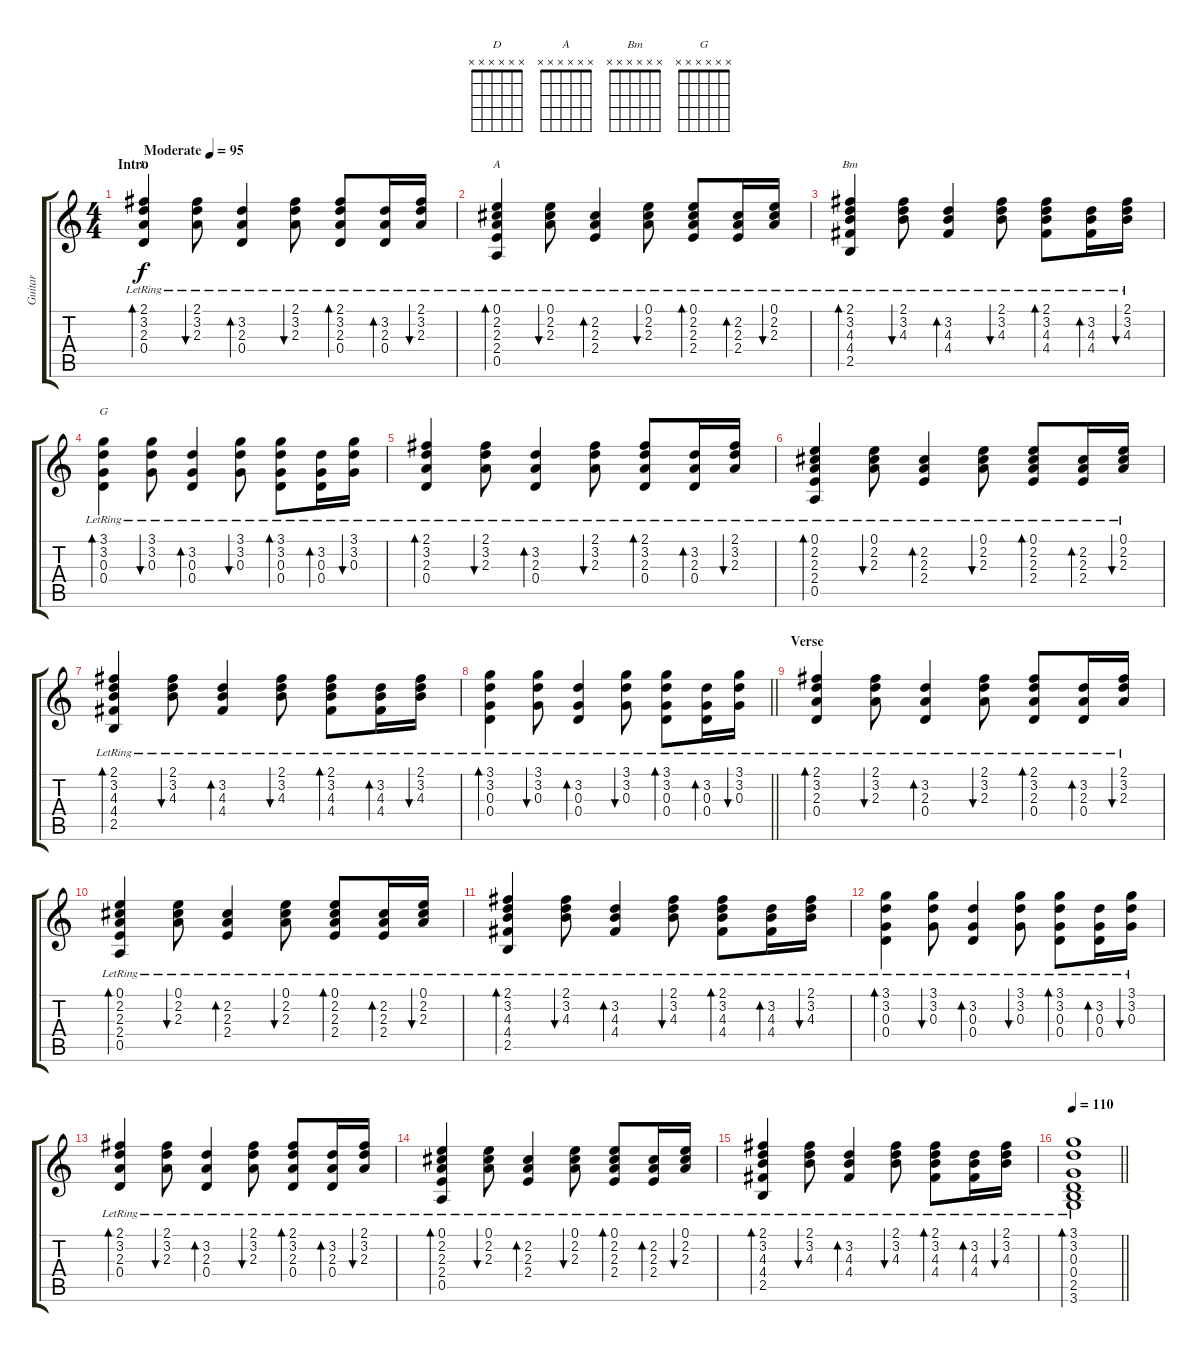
\track ("Guitar" "Guitar") {instrument acousticguitarsteel}
\staff {score tabs}
\tuning (E4 B3 G3 D3 A2 E2) {hide}
\chord ("D" x x x x x x)
\chord ("A" x x x x x x)
\chord ("Bm" x x x x x x)
\chord ("G" x x x x x x)
\ts (4 4)
\section ("" "Intro")
\tempo (95 "Moderate")
\clef g2
\ks c
(2.1{lr} 3.2{lr} 2.3{lr} 0.4{lr}).4{bd 60 ch "D" dy f instrument acousticguitarsteel} (2.1{lr} 3.2{lr} 2.3{lr}).8{bu 60} (3.2{lr} 2.3{lr} 0.4{lr}).4{bd 60} (2.1{lr} 3.2{lr} 2.3{lr}).8{bu 60} (2.1{lr} 3.2{lr} 2.3{lr} 0.4{lr}).8{bd 60} (3.2{lr} 2.3{lr} 0.4{lr}).16{bd 60} (2.1{lr} 3.2{lr} 2.3{lr}).16{bu 60} |
(0.1{lr} 2.2{lr} 2.3{lr} 2.4{lr} 0.5{lr}).4{bd 60 ch "A"} (0.1{lr} 2.2{lr} 2.3{lr}).8{bu 60} (2.2{lr} 2.3{lr} 2.4{lr}).4{bd 60} (0.1{lr} 2.2{lr} 2.3{lr}).8{bu 60} (0.1{lr} 2.2{lr} 2.3{lr} 2.4{lr}).8{bd 60} (2.2{lr} 2.3{lr} 2.4{lr}).16{bd 60} (0.1{lr} 2.2{lr} 2.3{lr}).16{bu 60} |
(2.1{lr} 3.2{lr} 4.3{lr} 4.4{lr} 2.5{lr}).4{bd 60 ch "Bm"} (2.1{lr} 3.2{lr} 4.3{lr}).8{bu 60} (3.2{lr} 4.3{lr} 4.4{lr}).4{bd 60} (2.1{lr} 3.2{lr} 4.3{lr}).8{bu 60} (2.1{lr} 3.2{lr} 4.3{lr} 4.4{lr}).8{bd 60} (3.2{lr} 4.3{lr} 4.4{lr}).16{bd 60} (2.1{lr} 3.2{lr} 4.3{lr}).16{bu 60} |
(3.1{lr} 3.2{lr} 0.3{lr} 0.4{lr}).4{bd 60 ch "G"} (3.1{lr} 3.2{lr} 0.3{lr}).8{bu 60} (3.2{lr} 0.3{lr} 0.4{lr}).4{bd 60} (3.1{lr} 3.2{lr} 0.3{lr}).8{bu 60} (3.1{lr} 3.2{lr} 0.3{lr} 0.4{lr}).8{bd 60} (3.2{lr} 0.3{lr} 0.4{lr}).16{bd 60} (3.1{lr} 3.2{lr} 0.3{lr}).16{bu 60} |
(2.1{lr} 3.2{lr} 2.3{lr} 0.4{lr}).4{bd 60} (2.1{lr} 3.2{lr} 2.3{lr}).8{bu 60} (3.2{lr} 2.3{lr} 0.4{lr}).4{bd 60} (2.1{lr} 3.2{lr} 2.3{lr}).8{bu 60} (2.1{lr} 3.2{lr} 2.3{lr} 0.4{lr}).8{bd 60} (3.2{lr} 2.3{lr} 0.4{lr}).16{bd 60} (2.1{lr} 3.2{lr} 2.3{lr}).16{bu 60} |
(0.1{lr} 2.2{lr} 2.3{lr} 2.4{lr} 0.5{lr}).4{bd 60} (0.1{lr} 2.2{lr} 2.3{lr}).8{bu 60} (2.2{lr} 2.3{lr} 2.4{lr}).4{bd 60} (0.1{lr} 2.2{lr} 2.3{lr}).8{bu 60} (0.1{lr} 2.2{lr} 2.3{lr} 2.4{lr}).8{bd 60} (2.2{lr} 2.3{lr} 2.4{lr}).16{bd 60} (0.1{lr} 2.2{lr} 2.3{lr}).16{bu 60} |
(2.1{lr} 3.2{lr} 4.3{lr} 4.4{lr} 2.5{lr}).4{bd 60} (2.1{lr} 3.2{lr} 4.3{lr}).8{bu 60} (3.2{lr} 4.3{lr} 4.4{lr}).4{bd 60} (2.1{lr} 3.2{lr} 4.3{lr}).8{bu 60} (2.1{lr} 3.2{lr} 4.3{lr} 4.4{lr}).8{bd 60} (3.2{lr} 4.3{lr} 4.4{lr}).16{bd 60} (2.1{lr} 3.2{lr} 4.3{lr}).16{bu 60} |
\barLineRight lightlight
(3.1{lr} 3.2{lr} 0.3{lr} 0.4{lr}).4{bd 60} (3.1{lr} 3.2{lr} 0.3{lr}).8{bu 60} (3.2{lr} 0.3{lr} 0.4{lr}).4{bd 60} (3.1{lr} 3.2{lr} 0.3{lr}).8{bu 60} (3.1{lr} 3.2{lr} 0.3{lr} 0.4{lr}).8{bd 60} (3.2{lr} 0.3{lr} 0.4{lr}).16{bd 60} (3.1{lr} 3.2{lr} 0.3{lr}).16{bu 60} |
\section ("" "Verse")
(2.1{lr} 3.2{lr} 2.3{lr} 0.4{lr}).4{bd 60} (2.1{lr} 3.2{lr} 2.3{lr}).8{bu 60} (3.2{lr} 2.3{lr} 0.4{lr}).4{bd 60} (2.1{lr} 3.2{lr} 2.3{lr}).8{bu 60} (2.1{lr} 3.2{lr} 2.3{lr} 0.4{lr}).8{bd 60} (3.2{lr} 2.3{lr} 0.4{lr}).16{bd 60} (2.1{lr} 3.2{lr} 2.3{lr}).16{bu 60} |
(0.1{lr} 2.2{lr} 2.3{lr} 2.4{lr} 0.5{lr}).4{bd 60} (0.1{lr} 2.2{lr} 2.3{lr}).8{bu 60} (2.2{lr} 2.3{lr} 2.4{lr}).4{bd 60} (0.1{lr} 2.2{lr} 2.3{lr}).8{bu 60} (0.1{lr} 2.2{lr} 2.3{lr} 2.4{lr}).8{bd 60} (2.2{lr} 2.3{lr} 2.4{lr}).16{bd 60} (0.1{lr} 2.2{lr} 2.3{lr}).16{bu 60} |
(2.1{lr} 3.2{lr} 4.3{lr} 4.4{lr} 2.5{lr}).4{bd 60} (2.1{lr} 3.2{lr} 4.3{lr}).8{bu 60} (3.2{lr} 4.3{lr} 4.4{lr}).4{bd 60} (2.1{lr} 3.2{lr} 4.3{lr}).8{bu 60} (2.1{lr} 3.2{lr} 4.3{lr} 4.4{lr}).8{bd 60} (3.2{lr} 4.3{lr} 4.4{lr}).16{bd 60} (2.1{lr} 3.2{lr} 4.3{lr}).16{bu 60} |
(3.1{lr} 3.2{lr} 0.3{lr} 0.4{lr}).4{bd 60} (3.1{lr} 3.2{lr} 0.3{lr}).8{bu 60} (3.2{lr} 0.3{lr} 0.4{lr}).4{bd 60} (3.1{lr} 3.2{lr} 0.3{lr}).8{bu 60} (3.1{lr} 3.2{lr} 0.3{lr} 0.4{lr}).8{bd 60} (3.2{lr} 0.3{lr} 0.4{lr}).16{bd 60} (3.1{lr} 3.2{lr} 0.3{lr}).16{bu 60} |
(2.1{lr} 3.2{lr} 2.3{lr} 0.4{lr}).4{bd 60} (2.1{lr} 3.2{lr} 2.3{lr}).8{bu 60} (3.2{lr} 2.3{lr} 0.4{lr}).4{bd 60} (2.1{lr} 3.2{lr} 2.3{lr}).8{bu 60} (2.1{lr} 3.2{lr} 2.3{lr} 0.4{lr}).8{bd 60} (3.2{lr} 2.3{lr} 0.4{lr}).16{bd 60} (2.1{lr} 3.2{lr} 2.3{lr}).16{bu 60} |
(0.1{lr} 2.2{lr} 2.3{lr} 2.4{lr} 0.5{lr}).4{bd 60} (0.1{lr} 2.2{lr} 2.3{lr}).8{bu 60} (2.2{lr} 2.3{lr} 2.4{lr}).4{bd 60} (0.1{lr} 2.2{lr} 2.3{lr}).8{bu 60} (0.1{lr} 2.2{lr} 2.3{lr} 2.4{lr}).8{bd 60} (2.2{lr} 2.3{lr} 2.4{lr}).16{bd 60} (0.1{lr} 2.2{lr} 2.3{lr}).16{bu 60} |
(2.1{lr} 3.2{lr} 4.3{lr} 4.4{lr} 2.5{lr}).4{bd 60} (2.1{lr} 3.2{lr} 4.3{lr}).8{bu 60} (3.2{lr} 4.3{lr} 4.4{lr}).4{bd 60} (2.1{lr} 3.2{lr} 4.3{lr}).8{bu 60} (2.1{lr} 3.2{lr} 4.3{lr} 4.4{lr}).8{bd 60} (3.2{lr} 4.3{lr} 4.4{lr}).16{bd 60} (2.1{lr} 3.2{lr} 4.3{lr}).16{bu 60} |
\tempo 110
\barLineRight lightlight
(3.1{lr} 3.2{lr} 0.3{lr} 0.4{lr} 2.5 3.6).1{bd 30}
